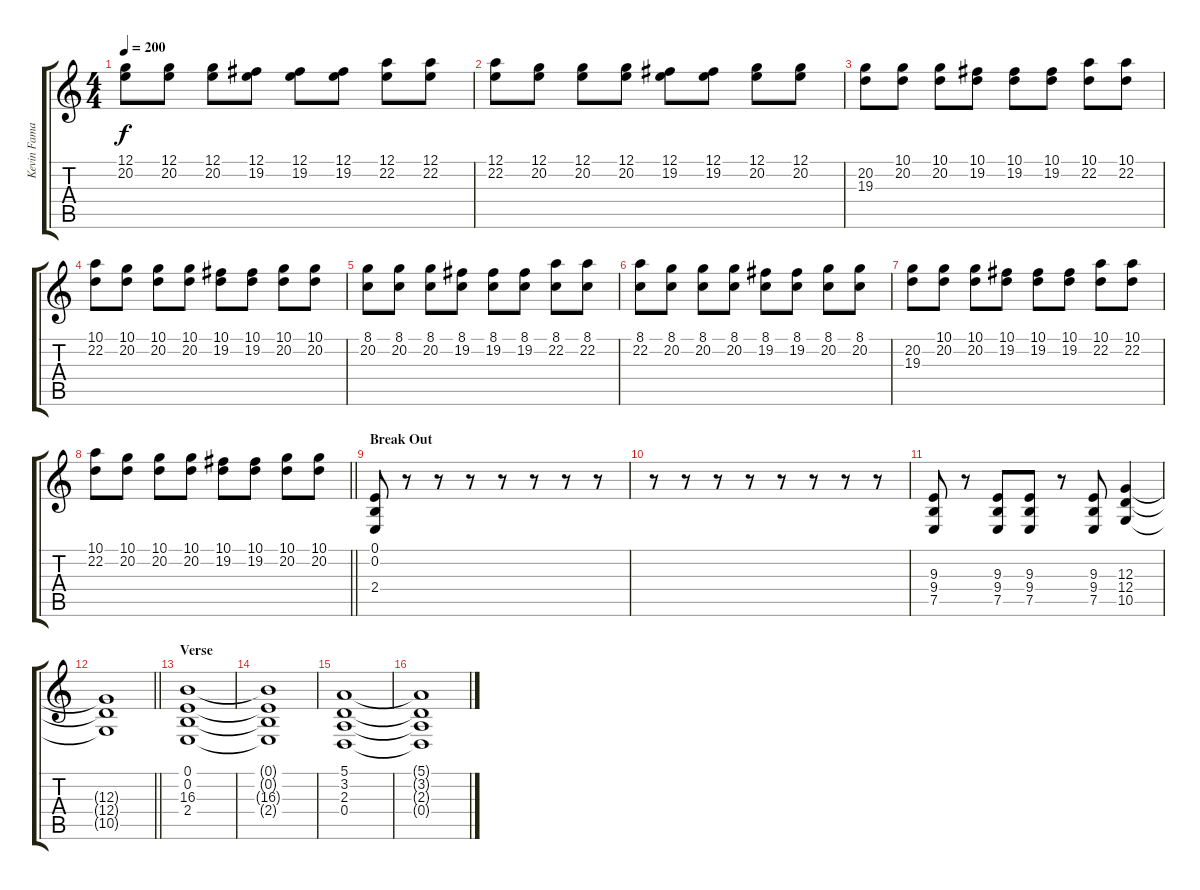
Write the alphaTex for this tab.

\track ("Kevin Famarin (Keyboards)" "Kevin Fama") {instrument churchorgan}
\staff {score tabs}
\tuning (E4 B3 G3 D3 A2 E2) {hide}
\ts (4 4)
\tempo 200
\clef g2
\ks c
(12.1 20.2).8{dy f} (12.1 20.2).8 (12.1 20.2).8 (12.1 19.2).8 (12.1 19.2).8 (12.1 19.2).8 (12.1 22.2).8 (12.1 22.2).8 |
(12.1 22.2).8 (12.1 20.2).8 (12.1 20.2).8 (12.1 20.2).8 (12.1 19.2).8 (12.1 19.2).8 (12.1 20.2).8 (12.1 20.2).8 |
(20.2 19.3).8 (10.1 20.2).8 (10.1 20.2).8 (10.1 19.2).8 (10.1 19.2).8 (10.1 19.2).8 (10.1 22.2).8 (10.1 22.2).8 |
(10.1 22.2).8 (10.1 20.2).8 (10.1 20.2).8 (10.1 20.2).8 (10.1 19.2).8 (10.1 19.2).8 (10.1 20.2).8 (10.1 20.2).8 |
(8.1 20.2).8 (8.1 20.2).8 (8.1 20.2).8 (8.1 19.2).8 (8.1 19.2).8 (8.1 19.2).8 (8.1 22.2).8 (8.1 22.2).8 |
(8.1 22.2).8 (8.1 20.2).8 (8.1 20.2).8 (8.1 20.2).8 (8.1 19.2).8 (8.1 19.2).8 (8.1 20.2).8 (8.1 20.2).8 |
(20.2 19.3).8 (10.1 20.2).8 (10.1 20.2).8 (10.1 19.2).8 (10.1 19.2).8 (10.1 19.2).8 (10.1 22.2).8 (10.1 22.2).8 |
\barLineRight lightlight
(10.1 22.2).8 (10.1 20.2).8 (10.1 20.2).8 (10.1 20.2).8 (10.1 19.2).8 (10.1 19.2).8 (10.1 20.2).8 (10.1 20.2).8 |
\section ("" "Break Out")
(0.1 0.2 2.4).8 r.8 r.8 r.8 r.8 r.8 r.8 r.8 |
r.8 r.8 r.8 r.8 r.8 r.8 r.8 r.8 |
(9.3 9.4 7.5).8 r.8 (9.3 9.4 7.5).8 (9.3 9.4 7.5).8 r.8 (9.3 9.4 7.5).8 (12.3 12.4 10.5).4 |
\barLineRight lightlight
(12.3{t} 12.4{t} 10.5{t}).1 |
\section ("" "Verse")
(0.1 0.2 16.3 2.4).1 |
(0.1{t} 0.2{t} 16.3{t} 2.4{t}).1 |
(5.1 3.2 2.3 0.4).1 |
(5.1{t} 3.2{t} 2.3{t} 0.4{t}).1
